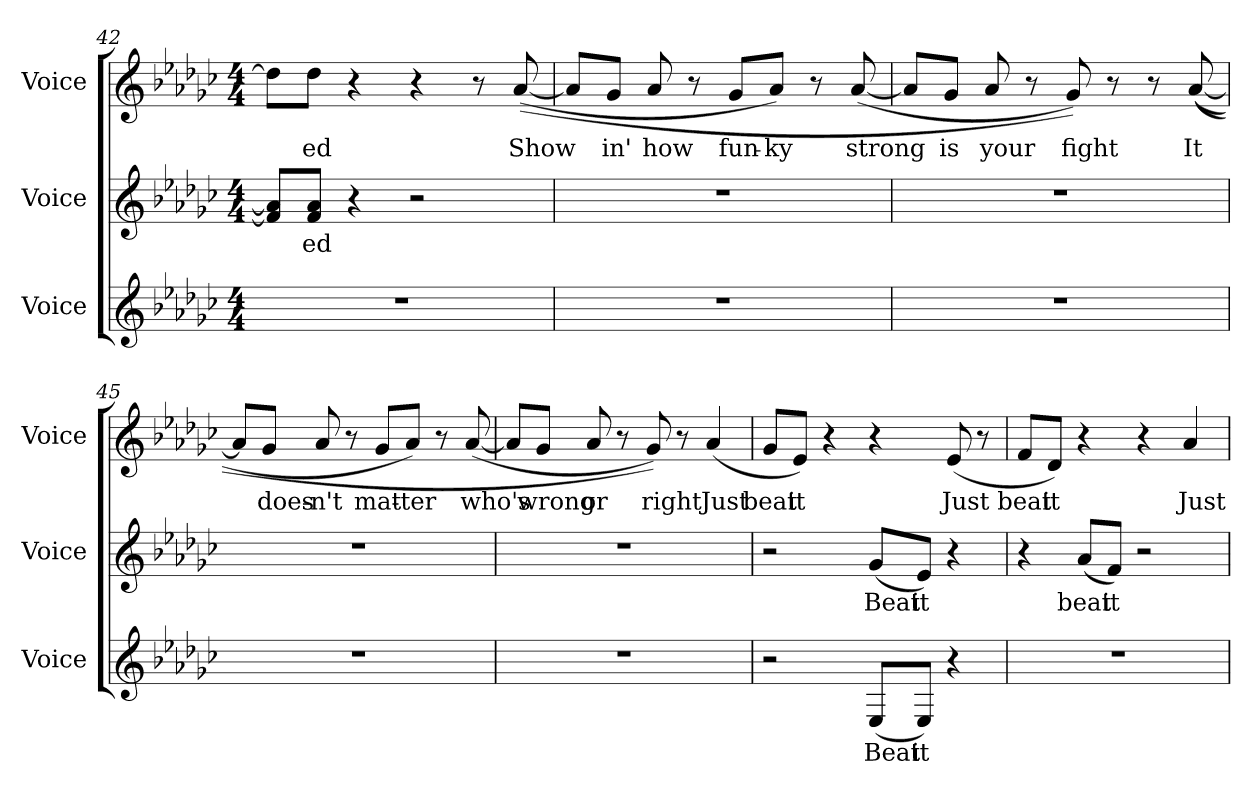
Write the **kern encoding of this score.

**kern	**text	**kern	**text	**kern	**text
*part3	*part3	*part2	*part2	*part1	*part1
*staff3	*staff3	*staff2	*staff2	*staff1	*staff1
*I"Voice	*	*I"Voice	*	*I"Voice	*
*I'Voice	*	*I'Voice	*	*I'Voice	*
*clefG2	*	*clefG2	*	*clefG2	*
*k[b-e-a-d-g-c-]	*	*k[b-e-a-d-g-c-]	*	*k[b-e-a-d-g-c-]	*
*e-:	*	*e-:	*	*e-:	*
*M4/4	*	*M4/4	*	*M4/4	*
=42	=42	=42	=42	=42	=42
1r	.	8fi/] 8a-i]L	.	8dd-i\L]	.
!	!	!	!LO:LY:b:color=#000000	!	!
!	!	!	!	!	!LO:LY:b:color=#000000
.	.	8fi/ 8a-iJ	-ed	8dd-i\J	ed
.	.	4r	.	4r	.
.	.	2r	.	4r	.
.	.	.	.	8r	.
!	!	!	!	!	!LO:LY:b:color=#000000
.	.	.	.	(([8a-i/	Show
!!LO:LB:g=z
=43	=43	=43	=43	=43	=43
1r	.	1r	.	8a-i/L]	.
!	!	!	!	!	!LO:LY:b:color=#000000
.	.	.	.	8g-i/J	in'
!	!	!	!	!	!LO:LY:b:color=#000000
.	.	.	.	8a-i/	how
.	.	.	.	8r	.
!	!	!	!	!	!LO:LY:b:color=#000000
.	.	.	.	8g-i/L	fun-
!	!	!	!	!	!LO:LY:b:color=#000000
.	.	.	.	8a-i/J)	-ky
.	.	.	.	8r	.
!	!	!	!	!	!LO:LY:b:color=#000000
.	.	.	.	([8a-i/	strong
=44	=44	=44	=44	=44	=44
1r	.	1r	.	8a-i/L]	.
!	!	!	!	!	!LO:LY:b:color=#000000
.	.	.	.	8g-i/J	is
!	!	!	!	!	!LO:LY:b:color=#000000
.	.	.	.	8a-i/	your
.	.	.	.	8r	.
!	!	!	!	!	!LO:LY:b:color=#000000
.	.	.	.	8g-i/))	fight
.	.	.	.	8r	.
.	.	.	.	8r	.
!	!	!	!	!	!LO:LY:b:color=#000000
.	.	.	.	(([8a-i/	It
=45	=45	=45	=45	=45	=45
1r	.	1r	.	8a-i/L]	.
!	!	!	!	!	!LO:LY:b:color=#000000
.	.	.	.	8g-i/J	does-
!	!	!	!	!	!LO:LY:b:color=#000000
.	.	.	.	8a-i/	-n't
.	.	.	.	8r	.
!	!	!	!	!	!LO:LY:b:color=#000000
.	.	.	.	8g-i/L	mat-
!	!	!	!	!	!LO:LY:b:color=#000000
.	.	.	.	8a-i/J)	-ter
.	.	.	.	8r	.
!	!	!	!	!	!LO:LY:b:color=#000000
.	.	.	.	([8a-i/	who's
!!LO:PB:g=z
=46	=46	=46	=46	=46	=46
1r	.	1r	.	8a-i/L]	.
!	!	!	!	!	!LO:LY:b:color=#000000
.	.	.	.	8g-i/J	wrong
!	!	!	!	!	!LO:LY:b:color=#000000
.	.	.	.	8a-i/	or
.	.	.	.	8r	.
!	!	!	!	!	!LO:LY:b:color=#000000
.	.	.	.	8g-i/))	right
.	.	.	.	8r	.
!	!	!	!	!	!LO:LY:b:color=#000000
.	.	.	.	(4a-i/	Just
=47	=47	=47	=47	=47	=47
!	!	!	!	!	!LO:LY:b:color=#000000
2r	.	2r	.	8g-i/L	beat
!	!	!	!	!	!LO:LY:b:color=#000000
.	.	.	.	8e-i/J)	it
.	.	.	.	4r	.
!	!LO:LY:b:color=#000000	!	!	!	!
!	!	!	!LO:LY:b:color=#000000	!	!
(8E-i/L	Beat	(8g-i/L	Beat	4r	.
!	!LO:LY:b:color=#000000	!	!	!	!
!	!	!	!LO:LY:b:color=#000000	!	!
8E-i/J)	it	8e-i/J)	it	.	.
!	!	!	!	!	!LO:LY:b:color=#000000
4r	.	4r	.	(8e-i/	Just
.	.	.	.	8r	.
=48	=48	=48	=48	=48	=48
!	!	!	!	!	!LO:LY:b:color=#000000
1r	.	4r	.	8fi/L	beat
!	!	!	!	!	!LO:LY:b:color=#000000
.	.	.	.	8d-i/J)	it
!	!	!	!LO:LY:b:color=#000000	!	!
.	.	(8a-i/L	beat	4r	.
!	!	!	!LO:LY:b:color=#000000	!	!
.	.	8fi/J)	it	.	.
.	.	2r	.	4r	.
!	!	!	!	!	!LO:LY:b:color=#000000
.	.	.	.	4a-i/	Just
=	=	=	=	=	=
*-	*-	*-	*-	*-	*-
